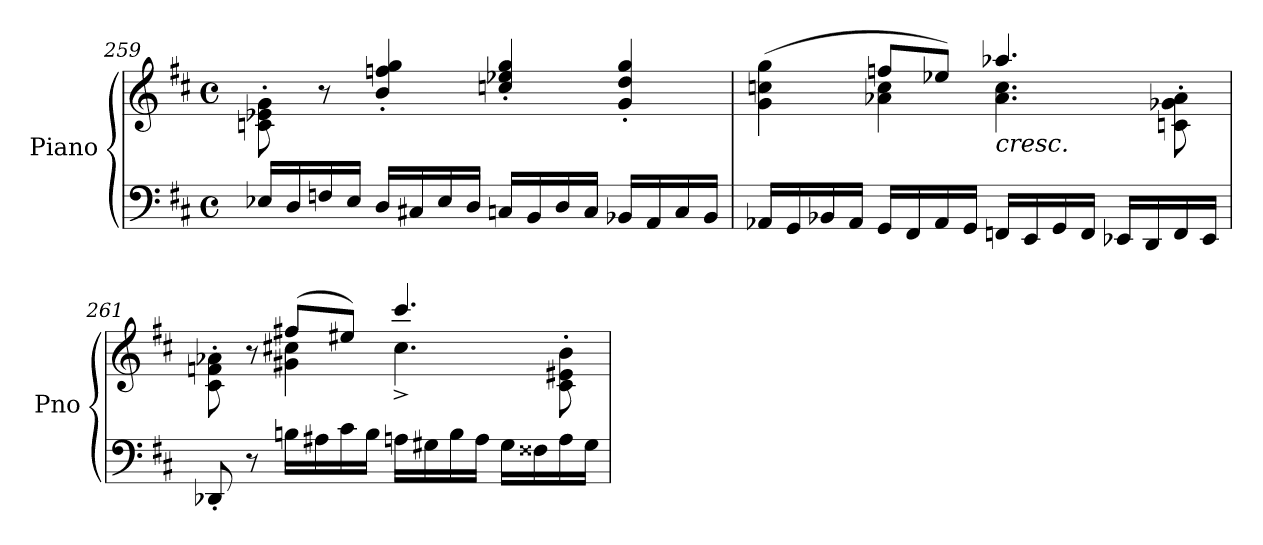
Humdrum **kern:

**kern	**kern
*part1	*part1
*staff2	*staff1
*I"Piano	*
*I'Pno	*
*clefF4	*clefG2
*k[f#c#]	*k[f#c#]
*M4/4	*M4/4
*met(c)	*met(c)
=259	=259
16E-X/LL	8cn\' 8e-X\' 8g\'
16D/	.
16Fn/	8r
16E-/JJ	.
16D/LL	4b/' 4ffn/' 4gg/'
16C#X/	.
16E-/	.
16D/JJ	.
16Cn/LL	4ccn/' 4ee-X/' 4gg/'
16BB/	.
16D/	.
16C/JJ	.
16BB-X/LL	4g/' 4dd/' 4gg/'
16AA/	.
16C/	.
16BB-/JJ	.
!!LO:LB:g=z
=260	=260
*	*^
16AA-X/LL	(>4g\ 4ccn\ 4gg\	4ryy
16GG/	.	.
16BB-X/	.	.
16AA-/JJ	.	.
16GG/LL	8ffn/L	4a-X\ 4cc\
16FF#/	.	.
16AA-/	8ee-X/J)	.
16GG/JJ	.	.
!	!LO:TX:b:i:t=cresc.	!
16FFn/LL	4.aa-X/	4.a-\ 4.cc\
16EE/	.	.
16GG/	.	.
16FF/JJ	.	.
16EE-X/LL	.	.
16DD/	.	.
16FF/	8cn\' 8g-X\' 8a-\'	8ryy
16EE-/JJ	.	.
=261	=261	=261
8DD-X'/	8c#\' 8fn\' 8a-X\'	4ryy
8r	8r	.
16Bn\LL	(>8ff#X/L	4g#X\ 4cc#X\
16A#X\	.	.
16c#\	8ee#X/J)	.
16B\JJ	.	.
16An\LL	4.ccc#/	4.cc#^\
16G#X\	.	.
16B\	.	.
16A\JJ	.	.
16G#\LL	.	.
16F##X\	.	.
16A\	8c#\' 8e#X\' 8b\'	8ryy
16G#\JJ	.	.
*	*v	*v
=	=
*-	*-
